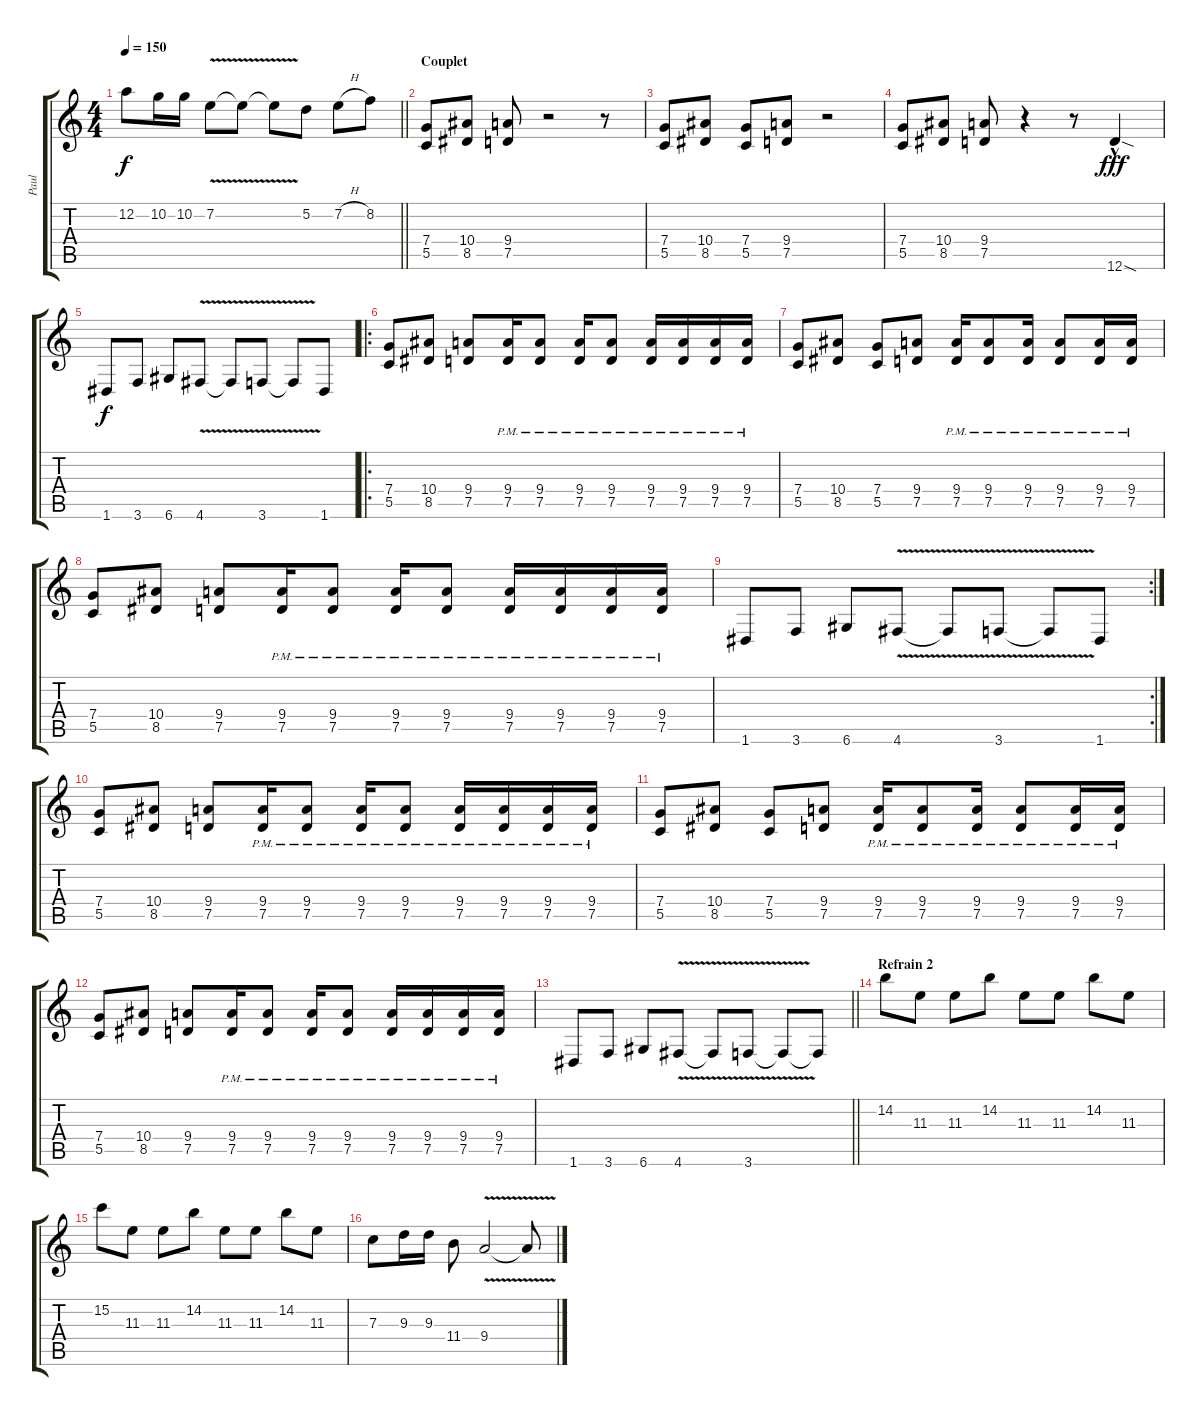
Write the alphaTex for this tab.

\track ("Paul" "Paul") {instrument distortionguitar}
\staff {score tabs}
\tuning (D4 A3 F3 C3 G2 D2) {hide}
\ts (4 4)
\tempo 150
\clef g2
\barLineRight lightlight
\ks c
12.2.8{dy f} 10.2.16 10.2.16 7.2{v}.8 7.2{v t}.8 7.2{v t}.8 5.2.8 7.2{h}.8 8.2.8 |
\section ("" "Couplet")
(7.4 5.5).8 (10.4 8.5).8 (9.4 7.5).8 r.2 r.8 |
(7.4 5.5).8 (10.4 8.5).8 (7.4 5.5).8 (9.4 7.5).8 r.2 |
(7.4 5.5).8 (10.4 8.5).8 (9.4 7.5).8 r.4 r.8 12.6{sod hac}.4{dy fff} |
1.6.8{dy f} 3.6.8 6.6.8 4.6{v}.8 4.6{t}.8 3.6{v}.8 3.6{t}.8 1.6.8 |
\ro
(7.4 5.5).8 (10.4 8.5).8 (9.4 7.5).8 (9.4{pm} 7.5{pm}).16 (9.4{pm} 7.5{pm}).8 (9.4{pm} 7.5{pm}).16 (9.4{pm} 7.5{pm}).8 (9.4{pm} 7.5{pm}).16 (9.4{pm} 7.5{pm}).16 (9.4{pm} 7.5{pm}).16 (9.4{pm} 7.5{pm}).16 |
(7.4 5.5).8 (10.4 8.5).8 (7.4 5.5).8 (9.4 7.5).8 (9.4{pm} 7.5{pm}).16 (9.4{pm} 7.5{pm}).8 (9.4{pm} 7.5{pm}).16 (9.4{pm} 7.5{pm}).8 (9.4{pm} 7.5{pm}).16 (9.4{pm} 7.5{pm}).16 |
(7.4 5.5).8 (10.4 8.5).8 (9.4 7.5).8 (9.4{pm} 7.5{pm}).16 (9.4{pm} 7.5{pm}).8 (9.4{pm} 7.5{pm}).16 (9.4{pm} 7.5{pm}).8 (9.4{pm} 7.5{pm}).16 (9.4{pm} 7.5{pm}).16 (9.4{pm} 7.5{pm}).16 (9.4{pm} 7.5{pm}).16 |
\rc 2
1.6.8 3.6.8 6.6.8 4.6{v}.8 4.6{t}.8 3.6{v}.8 3.6{t}.8 1.6.8 |
(7.4 5.5).8 (10.4 8.5).8 (9.4 7.5).8 (9.4{pm} 7.5{pm}).16 (9.4{pm} 7.5{pm}).8 (9.4{pm} 7.5{pm}).16 (9.4{pm} 7.5{pm}).8 (9.4{pm} 7.5{pm}).16 (9.4{pm} 7.5{pm}).16 (9.4{pm} 7.5{pm}).16 (9.4{pm} 7.5{pm}).16 |
(7.4 5.5).8 (10.4 8.5).8 (7.4 5.5).8 (9.4 7.5).8 (9.4{pm} 7.5{pm}).16 (9.4{pm} 7.5{pm}).8 (9.4{pm} 7.5{pm}).16 (9.4{pm} 7.5{pm}).8 (9.4{pm} 7.5{pm}).16 (9.4{pm} 7.5{pm}).16 |
(7.4 5.5).8 (10.4 8.5).8 (9.4 7.5).8 (9.4{pm} 7.5{pm}).16 (9.4{pm} 7.5{pm}).8 (9.4{pm} 7.5{pm}).16 (9.4{pm} 7.5{pm}).8 (9.4{pm} 7.5{pm}).16 (9.4{pm} 7.5{pm}).16 (9.4{pm} 7.5{pm}).16 (9.4{pm} 7.5{pm}).16 |
\barLineRight lightlight
1.6.8 3.6.8 6.6.8 4.6{v}.8 4.6{t}.8 3.6{v}.8 3.6{t}.8 3.6{t}.8 |
\section ("" "Refrain 2")
14.2.8 11.3.8 11.3.8 14.2.8 11.3.8 11.3.8 14.2.8 11.3.8 |
15.2.8 11.3.8 11.3.8 14.2.8 11.3.8 11.3.8 14.2.8 11.3.8 |
7.3.8 9.3.16 9.3.16 11.4.8 9.4{v}.2 9.4{v t}.8
